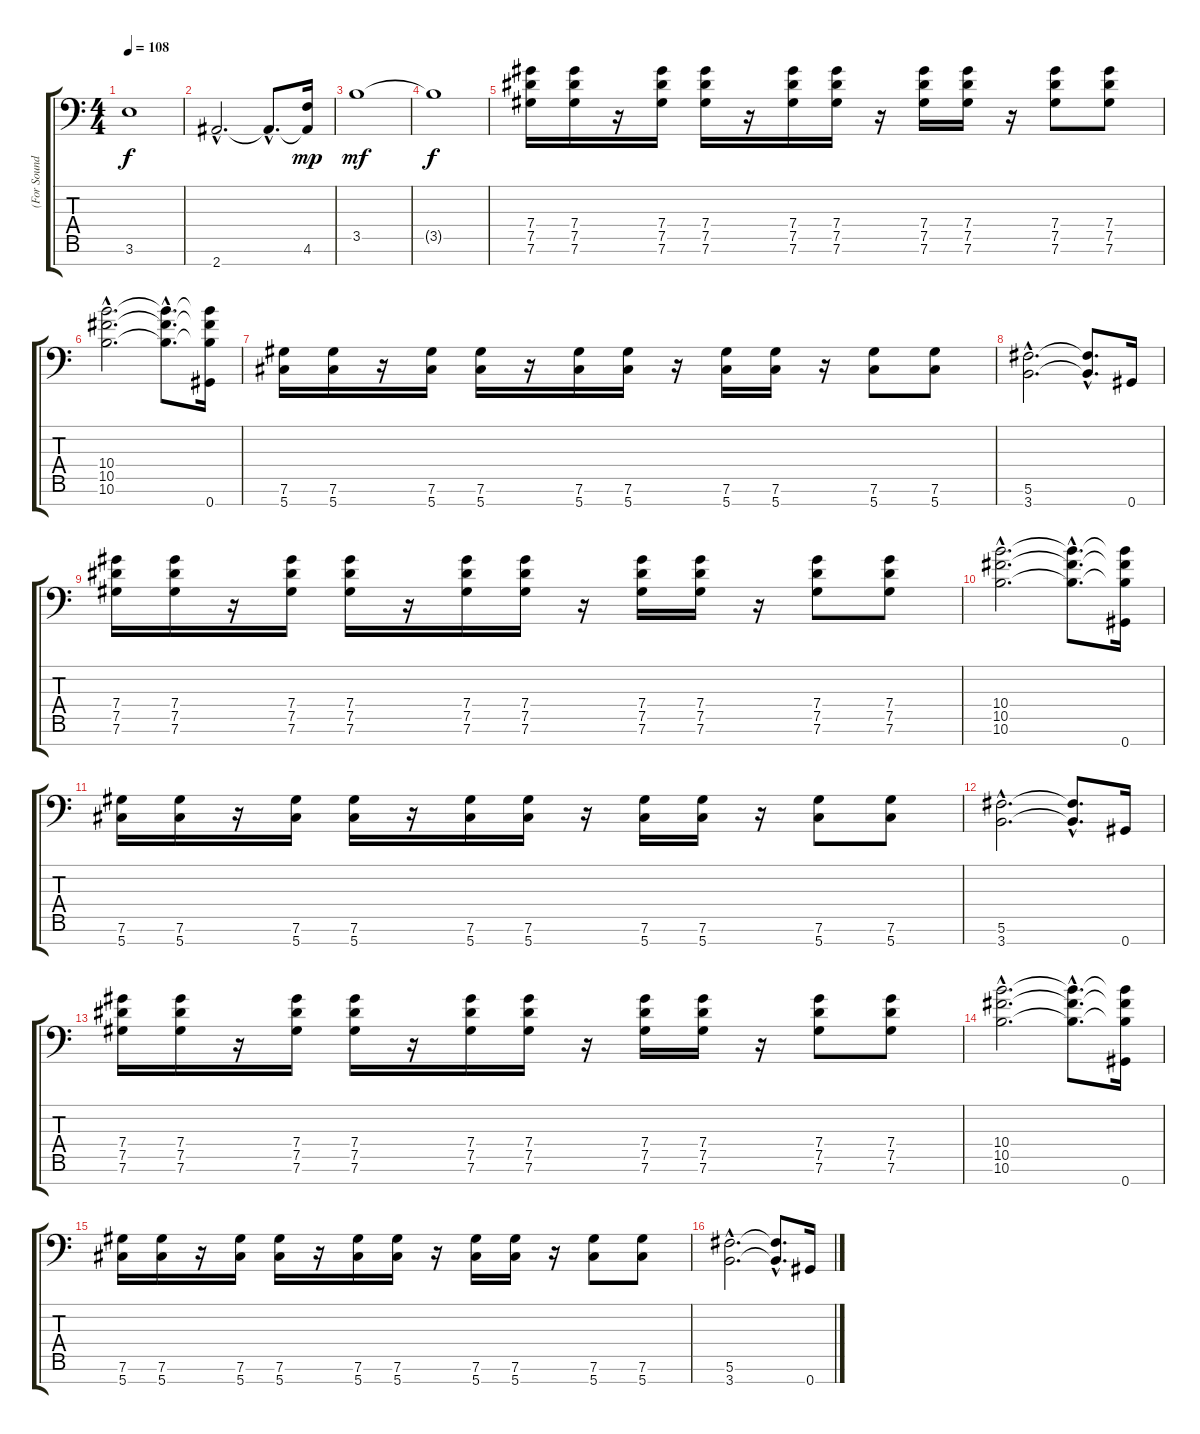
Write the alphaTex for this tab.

\track ("(For Sound)" "(For Sound") {instrument distortionguitar}
\staff {score tabs}
\tuning (Eb4 Bb3 Gb3 Db3 Ab2 Db2 Ab1) {hide}
\ts (4 4)
\tempo 108
\clef f4
\ks c
3.6.1{dy f} |
2.7{hac}.2{d} 2.7{hac t}.8{d} (4.6 2.7{t}).16{dy mp} |
3.5.1{dy mf} |
3.5{t}.1{dy f} |
(7.4 7.5 7.6).16{instrument overdrivenguitar} (7.4 7.5 7.6).16 r.16 (7.4 7.5 7.6).16 (7.4 7.5 7.6).16 r.16 (7.4 7.5 7.6).16 (7.4 7.5 7.6).16 r.16 (7.4 7.5 7.6).16 (7.4 7.5 7.6).16 r.16 (7.4 7.5 7.6).8 (7.4 7.5 7.6).8 |
(10.4{hac} 10.5{hac} 10.6{hac}).2{d} (10.4{hac t} 10.5{hac t} 10.6{hac t}).8{d} (10.4{t} 10.5{t} 10.6{t} 0.7).16 |
(7.6 5.7).16 (7.6 5.7).16 r.16 (7.6 5.7).16 (7.6 5.7).16 r.16 (7.6 5.7).16 (7.6 5.7).16 r.16 (7.6 5.7).16 (7.6 5.7).16 r.16 (7.6 5.7).8 (7.6 5.7).8 |
(5.6{hac} 3.7{hac}).2{d} (5.6{hac t} 3.7{hac t}).8{d} 0.7.16 |
(7.4 7.5 7.6).16 (7.4 7.5 7.6).16 r.16 (7.4 7.5 7.6).16 (7.4 7.5 7.6).16 r.16 (7.4 7.5 7.6).16 (7.4 7.5 7.6).16 r.16 (7.4 7.5 7.6).16 (7.4 7.5 7.6).16 r.16 (7.4 7.5 7.6).8 (7.4 7.5 7.6).8 |
(10.4{hac} 10.5{hac} 10.6{hac}).2{d} (10.4{hac t} 10.5{hac t} 10.6{hac t}).8{d} (10.4{t} 10.5{t} 10.6{t} 0.7).16 |
(7.6 5.7).16 (7.6 5.7).16 r.16 (7.6 5.7).16 (7.6 5.7).16 r.16 (7.6 5.7).16 (7.6 5.7).16 r.16 (7.6 5.7).16 (7.6 5.7).16 r.16 (7.6 5.7).8 (7.6 5.7).8 |
(5.6{hac} 3.7{hac}).2{d} (5.6{hac t} 3.7{hac t}).8{d} 0.7.16 |
(7.4 7.5 7.6).16 (7.4 7.5 7.6).16 r.16 (7.4 7.5 7.6).16 (7.4 7.5 7.6).16 r.16 (7.4 7.5 7.6).16 (7.4 7.5 7.6).16 r.16 (7.4 7.5 7.6).16 (7.4 7.5 7.6).16 r.16 (7.4 7.5 7.6).8 (7.4 7.5 7.6).8 |
(10.4{hac} 10.5{hac} 10.6{hac}).2{d} (10.4{hac t} 10.5{hac t} 10.6{hac t}).8{d} (10.4{t} 10.5{t} 10.6{t} 0.7).16 |
(7.6 5.7).16 (7.6 5.7).16 r.16 (7.6 5.7).16 (7.6 5.7).16 r.16 (7.6 5.7).16 (7.6 5.7).16 r.16 (7.6 5.7).16 (7.6 5.7).16 r.16 (7.6 5.7).8 (7.6 5.7).8 |
(5.6{hac} 3.7{hac}).2{d} (5.6{hac t} 3.7{hac t}).8{d} 0.7.16
